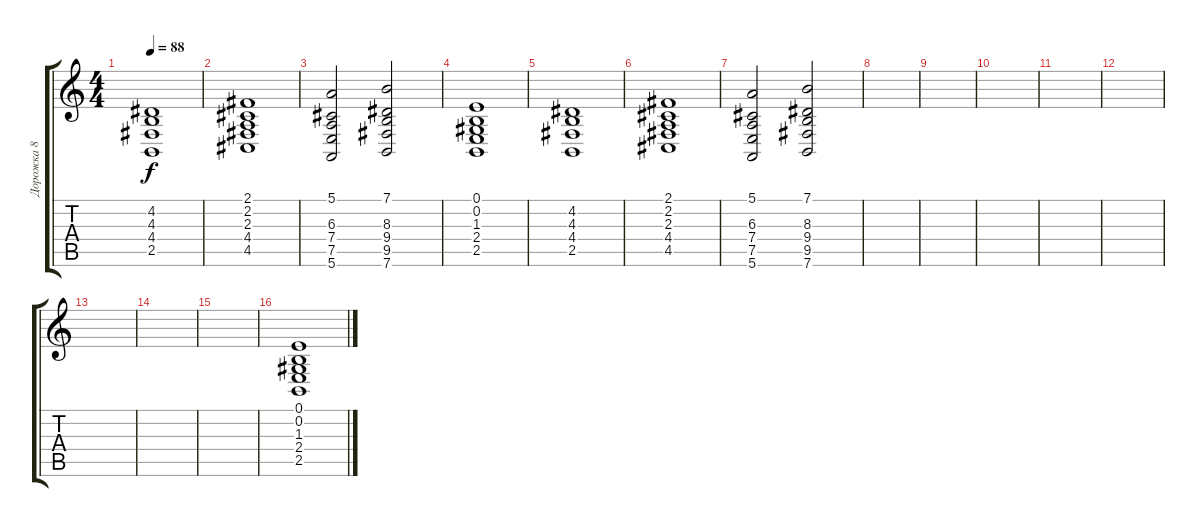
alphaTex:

\track ("Дорожка 8" "Дорожка 8") {instrument stringensemble1}
\staff {score tabs}
\tuning (E4 B3 G3 D3 A2 E2) {hide}
\ts (4 4)
\tempo 88
\clef g2
\ks c
(4.2 4.3 4.4 2.5).1{dy f} |
(2.1 2.2 2.3 4.4 4.5).1 |
(5.1 6.3 7.4 7.5 5.6).2 (7.1 8.3 9.4 9.5 7.6).2 |
(0.1 0.2 1.3 2.4 2.5).1 |
(4.2 4.3 4.4 2.5).1 |
(2.1 2.2 2.3 4.4 4.5).1 |
(5.1 6.3 7.4 7.5 5.6).2 (7.1 8.3 9.4 9.5 7.6).2 |
|
|
|
|
|
|
|
|
(0.1 0.2 1.3 2.4 2.5).1
